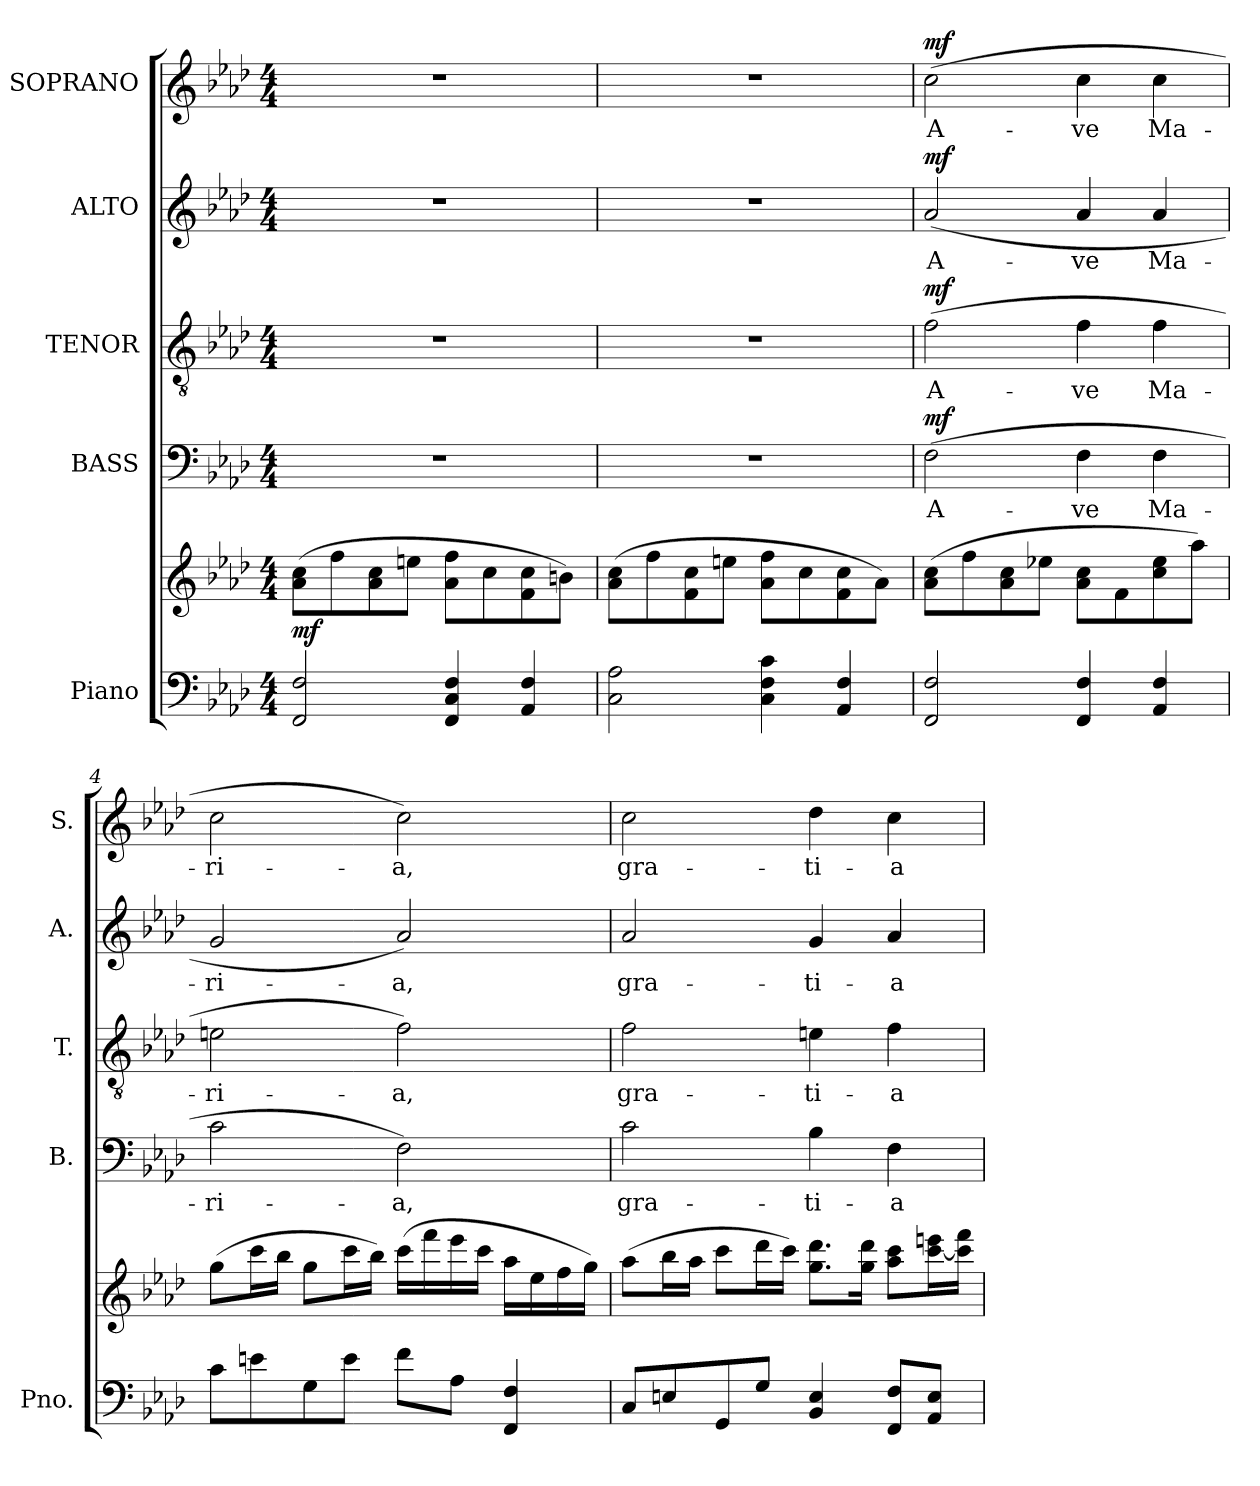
**kern	**kern	**dynam	**kern	**text	**dynam	**kern	**text	**dynam	**kern	**text	**dynam	**kern	**text	**dynam
*part5	*part5	*part5	*part4	*part4	*part4	*part3	*part3	*part3	*part2	*part2	*part2	*part1	*part1	*part1
*staff6	*staff5	*staff5/6	*staff4	*staff4	*staff4	*staff3	*staff3	*staff3	*staff2	*staff2	*staff2	*staff1	*staff1	*staff1
*I"Piano	*	*	*I"BASS	*	*	*I"TENOR	*	*	*I"ALTO	*	*	*I"SOPRANO	*	*
*I'Pno.	*	*	*I'B.	*	*	*I'T.	*	*	*I'A.	*	*	*I'S.	*	*
!!LO:PB:g=z
*clefF4	*clefG2	*	*clefF4	*	*	*clefGv2	*	*	*clefG2	*	*	*clefG2	*	*
*	*	*	*	*	*	*ITrd7c12	*	*	*	*	*	*	*	*
*k[b-e-a-d-]	*k[b-e-a-d-]	*	*k[b-e-a-d-]	*	*	*k[b-e-a-d-]	*	*	*k[b-e-a-d-]	*	*	*k[b-e-a-d-]	*	*
*f:	*f:	*	*f:	*	*	*f:	*	*	*f:	*	*	*f:	*	*
*M4/4	*M4/4	*	*M4/4	*	*	*M4/4	*	*	*M4/4	*	*	*M4/4	*	*
*MM80	*MM80	*	*MM80	*	*	*MM80	*	*	*MM80	*	*	*MM80	*	*
=1	=1	=1	=1	=1	=1	=1	=1	=1	=1	=1	=1	=1	=1	=1
2FFi/ 2Fi	(8a-i\ 8cciL	mf	1r	.	.	1r	.	.	1r	.	.	1r	.	.
.	8ffi\	.	.	.	.	.	.	.	.	.	.	.	.	.
.	8a-i\ 8cci	.	.	.	.	.	.	.	.	.	.	.	.	.
.	8eeni\J	.	.	.	.	.	.	.	.	.	.	.	.	.
4FFi/ 4Ci 4Fi	8a-i\ 8ffiL	.	.	.	.	.	.	.	.	.	.	.	.	.
.	8cci\	.	.	.	.	.	.	.	.	.	.	.	.	.
4AA-i/ 4Fi	8fi\ 8cci	.	.	.	.	.	.	.	.	.	.	.	.	.
.	8bni\J)	.	.	.	.	.	.	.	.	.	.	.	.	.
=2	=2	=2	=2	=2	=2	=2	=2	=2	=2	=2	=2	=2	=2	=2
2Ci\ 2A-i	(8a-i\ 8cciL	.	1r	.	.	1r	.	.	1r	.	.	1r	.	.
.	8ffi\	.	.	.	.	.	.	.	.	.	.	.	.	.
.	8fi\ 8cci	.	.	.	.	.	.	.	.	.	.	.	.	.
.	8eeni\J	.	.	.	.	.	.	.	.	.	.	.	.	.
4Ci\ 4Fi 4ci	8a-i\ 8ffiL	.	.	.	.	.	.	.	.	.	.	.	.	.
.	8cci\	.	.	.	.	.	.	.	.	.	.	.	.	.
4AA-i/ 4Fi	8fi\ 8cci	.	.	.	.	.	.	.	.	.	.	.	.	.
.	8a-i\J)	.	.	.	.	.	.	.	.	.	.	.	.	.
=3	=3	=3	=3	=3	=3	=3	=3	=3	=3	=3	=3	=3	=3	=3
!	!	!	!	!LO:LY:b:color=#000000	!	!	!	!	!	!	!	!	!	!
!	!	!	!	!	!	!	!LO:LY:b:color=#000000	!	!	!	!	!	!	!
!	!	!	!	!	!	!	!	!	!	!LO:LY:b:color=#000000	!	!	!	!
!	!	!	!	!	!	!	!	!	!	!	!	!	!LO:LY:b:color=#000000	!
2FFi/ 2Fi	(8a-i\ 8cciL	.	(2Fi\	A-	mf	(2Fi\	A-	mf	(2a-i/	A-	mf	(2cci\	A-	mf
.	8ffi\	.	.	.	.	.	.	.	.	.	.	.	.	.
.	8a-i\ 8cci	.	.	.	.	.	.	.	.	.	.	.	.	.
.	8ee-Xi\J	.	.	.	.	.	.	.	.	.	.	.	.	.
!	!	!	!	!LO:LY:b:color=#000000	!	!	!	!	!	!	!	!	!	!
!	!	!	!	!	!	!	!LO:LY:b:color=#000000	!	!	!	!	!	!	!
!	!	!	!	!	!	!	!	!	!	!LO:LY:b:color=#000000	!	!	!	!
!	!	!	!	!	!	!	!	!	!	!	!	!	!LO:LY:b:color=#000000	!
4FFi/ 4Fi	8a-i\ 8cciL	.	4Fi\	-ve	.	4Fi\	-ve	.	4a-i/	-ve	.	4cci\	-ve	.
.	8fi\	.	.	.	.	.	.	.	.	.	.	.	.	.
!	!	!	!	!LO:LY:b:color=#000000	!	!	!	!	!	!	!	!	!	!
!	!	!	!	!	!	!	!LO:LY:b:color=#000000	!	!	!	!	!	!	!
!	!	!	!	!	!	!	!	!	!	!LO:LY:b:color=#000000	!	!	!	!
!	!	!	!	!	!	!	!	!	!	!	!	!	!LO:LY:b:color=#000000	!
4AA-i/ 4Fi	8cci\ 8ee-i	.	4Fi\	Ma-	.	4Fi\	Ma-	.	4a-i/	Ma-	.	4cci\	Ma-	.
.	8aa-i\J)	.	.	.	.	.	.	.	.	.	.	.	.	.
=4	=4	=4	=4	=4	=4	=4	=4	=4	=4	=4	=4	=4	=4	=4
!	!	!	!	!LO:LY:b:color=#000000	!	!	!	!	!	!	!	!	!	!
!	!	!	!	!	!	!	!LO:LY:b:color=#000000	!	!	!	!	!	!	!
!	!	!	!	!	!	!	!	!	!	!LO:LY:b:color=#000000	!	!	!	!
!	!	!	!	!	!	!	!	!	!	!	!	!	!LO:LY:b:color=#000000	!
8ci\L	(8ggi\L	.	2ci\	-ri-	.	2Eni\	-ri-	.	2gi/	-ri-	.	2cci\	-ri-	.
8eni\	16ccci\L	.	.	.	.	.	.	.	.	.	.	.	.	.
.	16bb-i\JJ	.	.	.	.	.	.	.	.	.	.	.	.	.
8Gi\	8ggi\L	.	.	.	.	.	.	.	.	.	.	.	.	.
8ei\J	16ccci\L	.	.	.	.	.	.	.	.	.	.	.	.	.
.	16bb-i\JJ)	.	.	.	.	.	.	.	.	.	.	.	.	.
!	!	!	!	!LO:LY:b:color=#000000	!	!	!	!	!	!	!	!	!	!
!	!	!	!	!	!	!	!LO:LY:b:color=#000000	!	!	!	!	!	!	!
!	!	!	!	!	!	!	!	!	!	!LO:LY:b:color=#000000	!	!	!	!
!	!	!	!	!	!	!	!	!	!	!	!	!	!LO:LY:b:color=#000000	!
8fi\L	(16ccci\LL	.	2Fi\)	-a,	.	2Fi\)	-a,	.	2a-i/)	-a,	.	2cci\)	-a,	.
.	16fffi\	.	.	.	.	.	.	.	.	.	.	.	.	.
8A-i\J	16eee-i\	.	.	.	.	.	.	.	.	.	.	.	.	.
.	16ccci\JJ	.	.	.	.	.	.	.	.	.	.	.	.	.
4FFi/ 4Fi	16aa-i\LL	.	.	.	.	.	.	.	.	.	.	.	.	.
.	16ee-i\	.	.	.	.	.	.	.	.	.	.	.	.	.
.	16ffi\	.	.	.	.	.	.	.	.	.	.	.	.	.
.	16ggi\JJ)	.	.	.	.	.	.	.	.	.	.	.	.	.
!!LO:LB:g=z
=5	=5	=5	=5	=5	=5	=5	=5	=5	=5	=5	=5	=5	=5	=5
!	!	!	!	!LO:LY:b:color=#000000	!	!	!	!	!	!	!	!	!	!
!	!	!	!	!	!	!	!LO:LY:b:color=#000000	!	!	!	!	!	!	!
!	!	!	!	!	!	!	!	!	!	!LO:LY:b:color=#000000	!	!	!	!
!	!	!	!	!	!	!	!	!	!	!	!	!	!LO:LY:b:color=#000000	!
8Ci/L	(8aa-i\L	.	2ci\	gra-	.	2Fi\	gra-	.	2a-i/	gra-	.	2cci\	gra-	.
8Eni/	16bb-i\L	.	.	.	.	.	.	.	.	.	.	.	.	.
.	16aa-i\JJ	.	.	.	.	.	.	.	.	.	.	.	.	.
8GGi/	8ccci\L	.	.	.	.	.	.	.	.	.	.	.	.	.
8Gi/J	16ddd-i\L	.	.	.	.	.	.	.	.	.	.	.	.	.
.	16ccci\JJ)	.	.	.	.	.	.	.	.	.	.	.	.	.
!	!	!	!	!LO:LY:b:color=#000000	!	!	!	!	!	!	!	!	!	!
!	!	!	!	!	!	!	!LO:LY:b:color=#000000	!	!	!	!	!	!	!
!	!	!	!	!	!	!	!	!	!	!LO:LY:b:color=#000000	!	!	!	!
!	!	!	!	!	!	!	!	!	!	!	!	!	!LO:LY:b:color=#000000	!
4BB-i/ 4Ei	8.ggi\ 8.ddd-iL	.	4B-i\	-ti-	.	4Eni\	-ti-	.	4gi/	-ti-	.	4dd-i\	-ti-	.
.	16ggi\ 16ddd-iJk	.	.	.	.	.	.	.	.	.	.	.	.	.
!	!	!	!	!LO:LY:b:color=#000000	!	!	!	!	!	!	!	!	!	!
!	!	!	!	!	!	!	!LO:LY:b:color=#000000	!	!	!	!	!	!	!
!	!	!	!	!	!	!	!	!	!	!LO:LY:b:color=#000000	!	!	!	!
!	!	!	!	!	!	!	!	!	!	!	!	!	!LO:LY:b:color=#000000	!
8FFi/ 8FiL	8aa-i\ 8ccciL	.	4Fi\	-a	.	4Fi\	-a	.	4a-i/	-a	.	4cci\	-a	.
8AA-i/ 8EiJ	[<16ccci\ 16eeeniL	.	.	.	.	.	.	.	.	.	.	.	.	.
.	16ccci\] 16fffiJJ	.	.	.	.	.	.	.	.	.	.	.	.	.
=	=	=	=	=	=	=	=	=	=	=	=	=	=	=
*-	*-	*-	*-	*-	*-	*-	*-	*-	*-	*-	*-	*-	*-	*-
